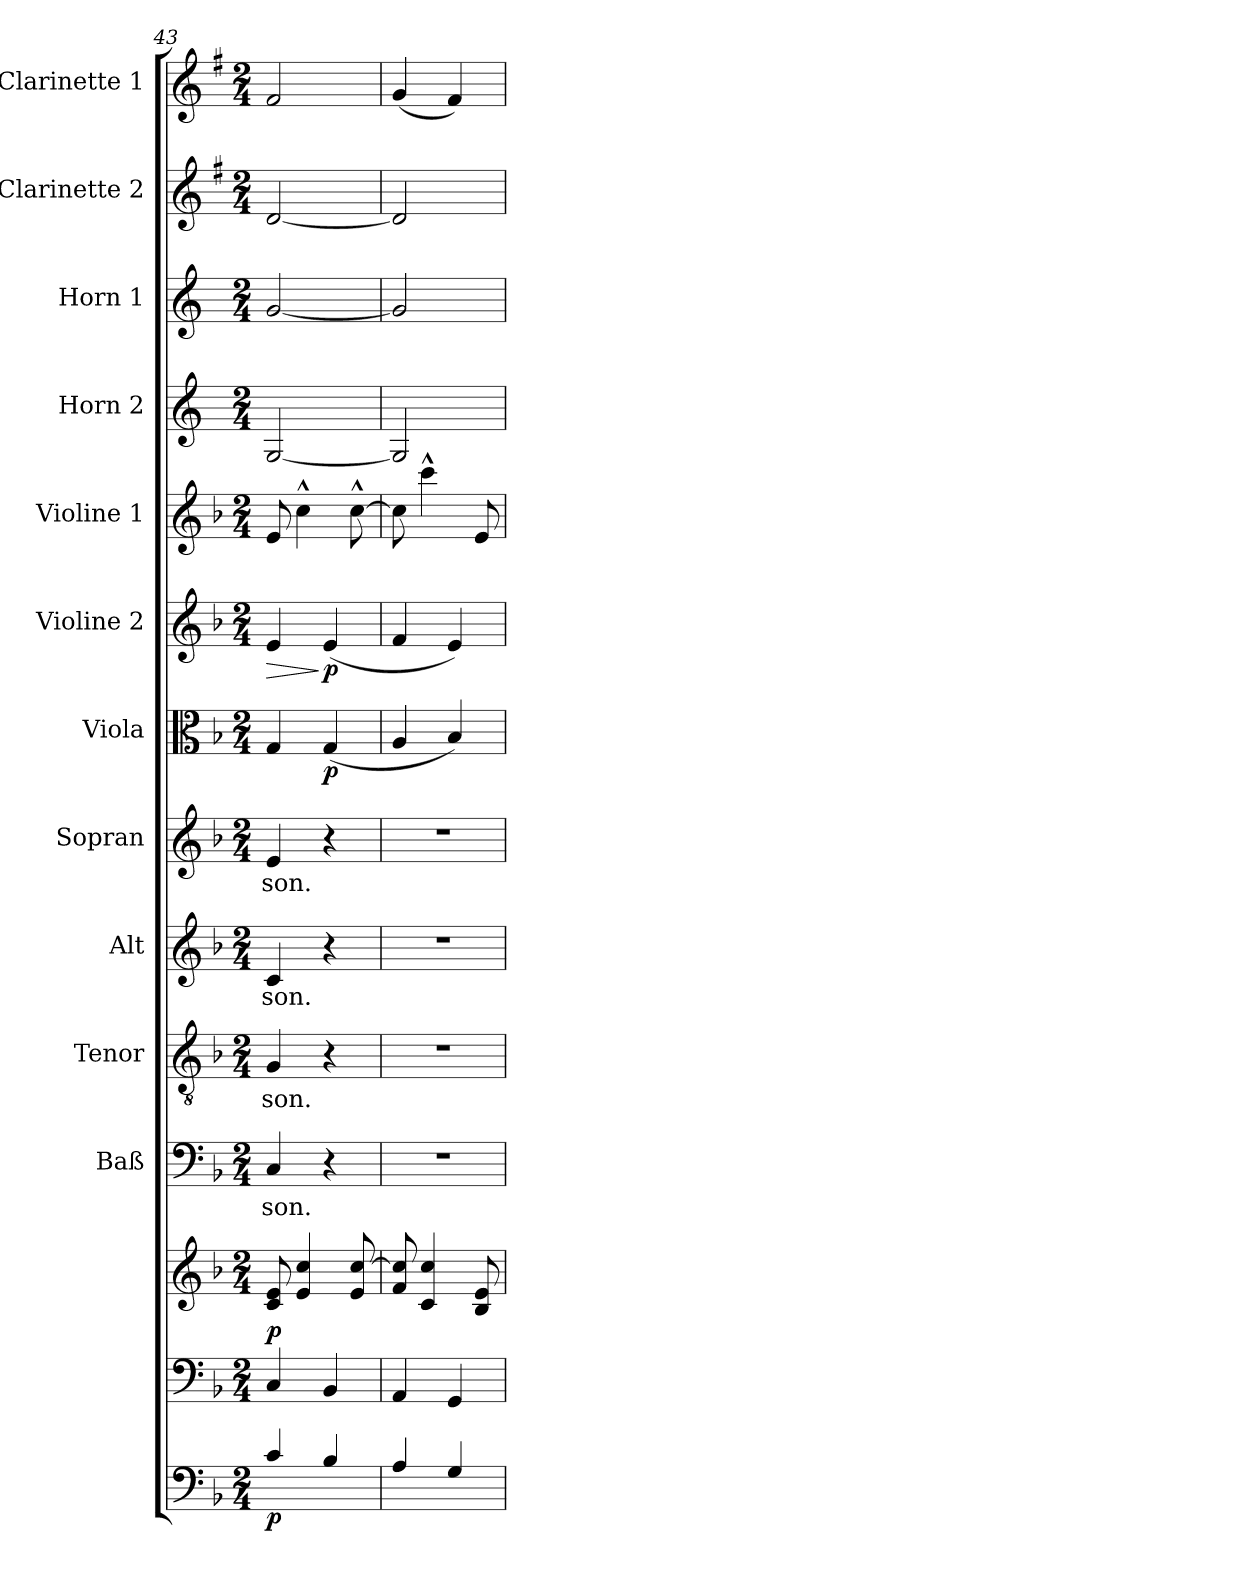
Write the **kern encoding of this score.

**kern	**dynam	**kern	**kern	**dynam	**kern	**text	**kern	**text	**kern	**text	**kern	**text	**kern	**dynam	**kern	**dynam	**kern	**kern	**kern	**kern	**kern
*part13	*part13	*part12	*part12	*part12	*part11	*part11	*part10	*part10	*part9	*part9	*part8	*part8	*part7	*part7	*part6	*part6	*part5	*part4	*part3	*part2	*part1
*staff14	*staff14	*staff13	*staff12	*staff12/13	*staff11	*staff11	*staff10	*staff10	*staff9	*staff9	*staff8	*staff8	*staff7	*staff7	*staff6	*staff6	*staff5	*staff4	*staff3	*staff2	*staff1
*	*	*	*	*	*I"Baß	*	*I"Tenor	*	*I"Alt	*	*I"Sopran	*	*I"Viola	*	*I"Violine 2	*	*I"Violine 1	*I"Horn 2	*I"Horn 1	*I"Clarinette 2	*I"Clarinette 1
*	*	*	*	*	*I'Baß	*	*I'Ten	*	*I'Alt	*	*I'Sop	*	*I'Vla.	*	*I'Vln. 2	*	*I'Vln. 1	*I'Hrn. 2	*I'Hrn. 1	*	*
*clefF4	*	*clefF4	*clefG2	*	*clefF4	*	*clefGv2	*	*clefG2	*	*clefG2	*	*clefC3	*	*clefG2	*	*clefG2	*clefG2	*clefG2	*clefG2	*clefG2
*ITrd7c12	*	*	*	*	*	*	*	*	*	*	*	*	*	*	*	*	*	*ITrd4c7	*ITrd4c7	*ITrd1c2	*ITrd1c2
*k[b-]	*	*k[b-]	*k[b-]	*	*k[b-]	*	*k[b-]	*	*k[b-]	*	*k[b-]	*	*k[b-]	*	*k[b-]	*	*k[b-]	*k[b-]	*k[b-]	*k[b-]	*k[b-]
*F:	*	*F:	*F:	*	*F:	*	*F:	*	*F:	*	*F:	*	*F:	*	*F:	*	*F:	*F:	*F:	*F:	*F:
*M2/4	*	*M2/4	*M2/4	*	*M2/4	*	*M2/4	*	*M2/4	*	*M2/4	*	*M2/4	*	*M2/4	*	*M2/4	*M2/4	*M2/4	*M2/4	*M2/4
=43	=43	=43	=43	=43	=43	=43	=43	=43	=43	=43	=43	=43	=43	=43	=43	=43	=43	=43	=43	=43	=43
!	!LO:DY:b	!	!	!LO:DY:a=2	!	!LO:LY:b	!	!LO:LY:b	!	!LO:LY:b	!	!LO:LY:b	!	!	!	!LO:HP:b	!	!	!	!	!
4C/	p	4C/	8c/ 8e/	p	4C/	-son.	4G/	-son.	4c/	-son.	4e/	-son.	4G/	.	4e/	>	8e/	[2C/	[2c/	[2c/	2e/
.	.	.	4e/ 4cc/	.	.	.	.	.	.	.	.	.	.	.	.	.	4cc^^>\	.	.	.	.
!	!	!	!	!	!	!	!	!	!	!	!	!	!	!LO:DY:b	!	!LO:DY:n=1:b	!	!	!	!	!
4BB-/	.	4BB-/	.	.	4r	.	4r	.	4r	.	4r	.	(<4G/	p	(<4e/	] p	.	.	.	.	.
.	.	.	8e/ [8cc/	.	.	.	.	.	.	.	.	.	.	.	.	.	[8cc^^>\	.	.	.	.
=44	=44	=44	=44	=44	=44	=44	=44	=44	=44	=44	=44	=44	=44	=44	=44	=44	=44	=44	=44	=44	=44
4AA/	.	4AA/	8f/ 8cc/]	.	2r	.	2r	.	2r	.	2r	.	4A/	.	4f/	.	8cc\]	2C/]	2c/]	2c/]	(<4f/
.	.	.	4c/ 4cc/	.	.	.	.	.	.	.	.	.	.	.	.	.	4ccc^^>\	.	.	.	.
4GG/	.	4GG/	.	.	.	.	.	.	.	.	.	.	4B-/)	.	4e/)	.	.	.	.	.	4e/)
.	.	.	8B-/ 8e/	.	.	.	.	.	.	.	.	.	.	.	.	.	8e/	.	.	.	.
=	=	=	=	=	=	=	=	=	=	=	=	=	=	=	=	=	=	=	=	=	=
*-	*-	*-	*-	*-	*-	*-	*-	*-	*-	*-	*-	*-	*-	*-	*-	*-	*-	*-	*-	*-	*-
